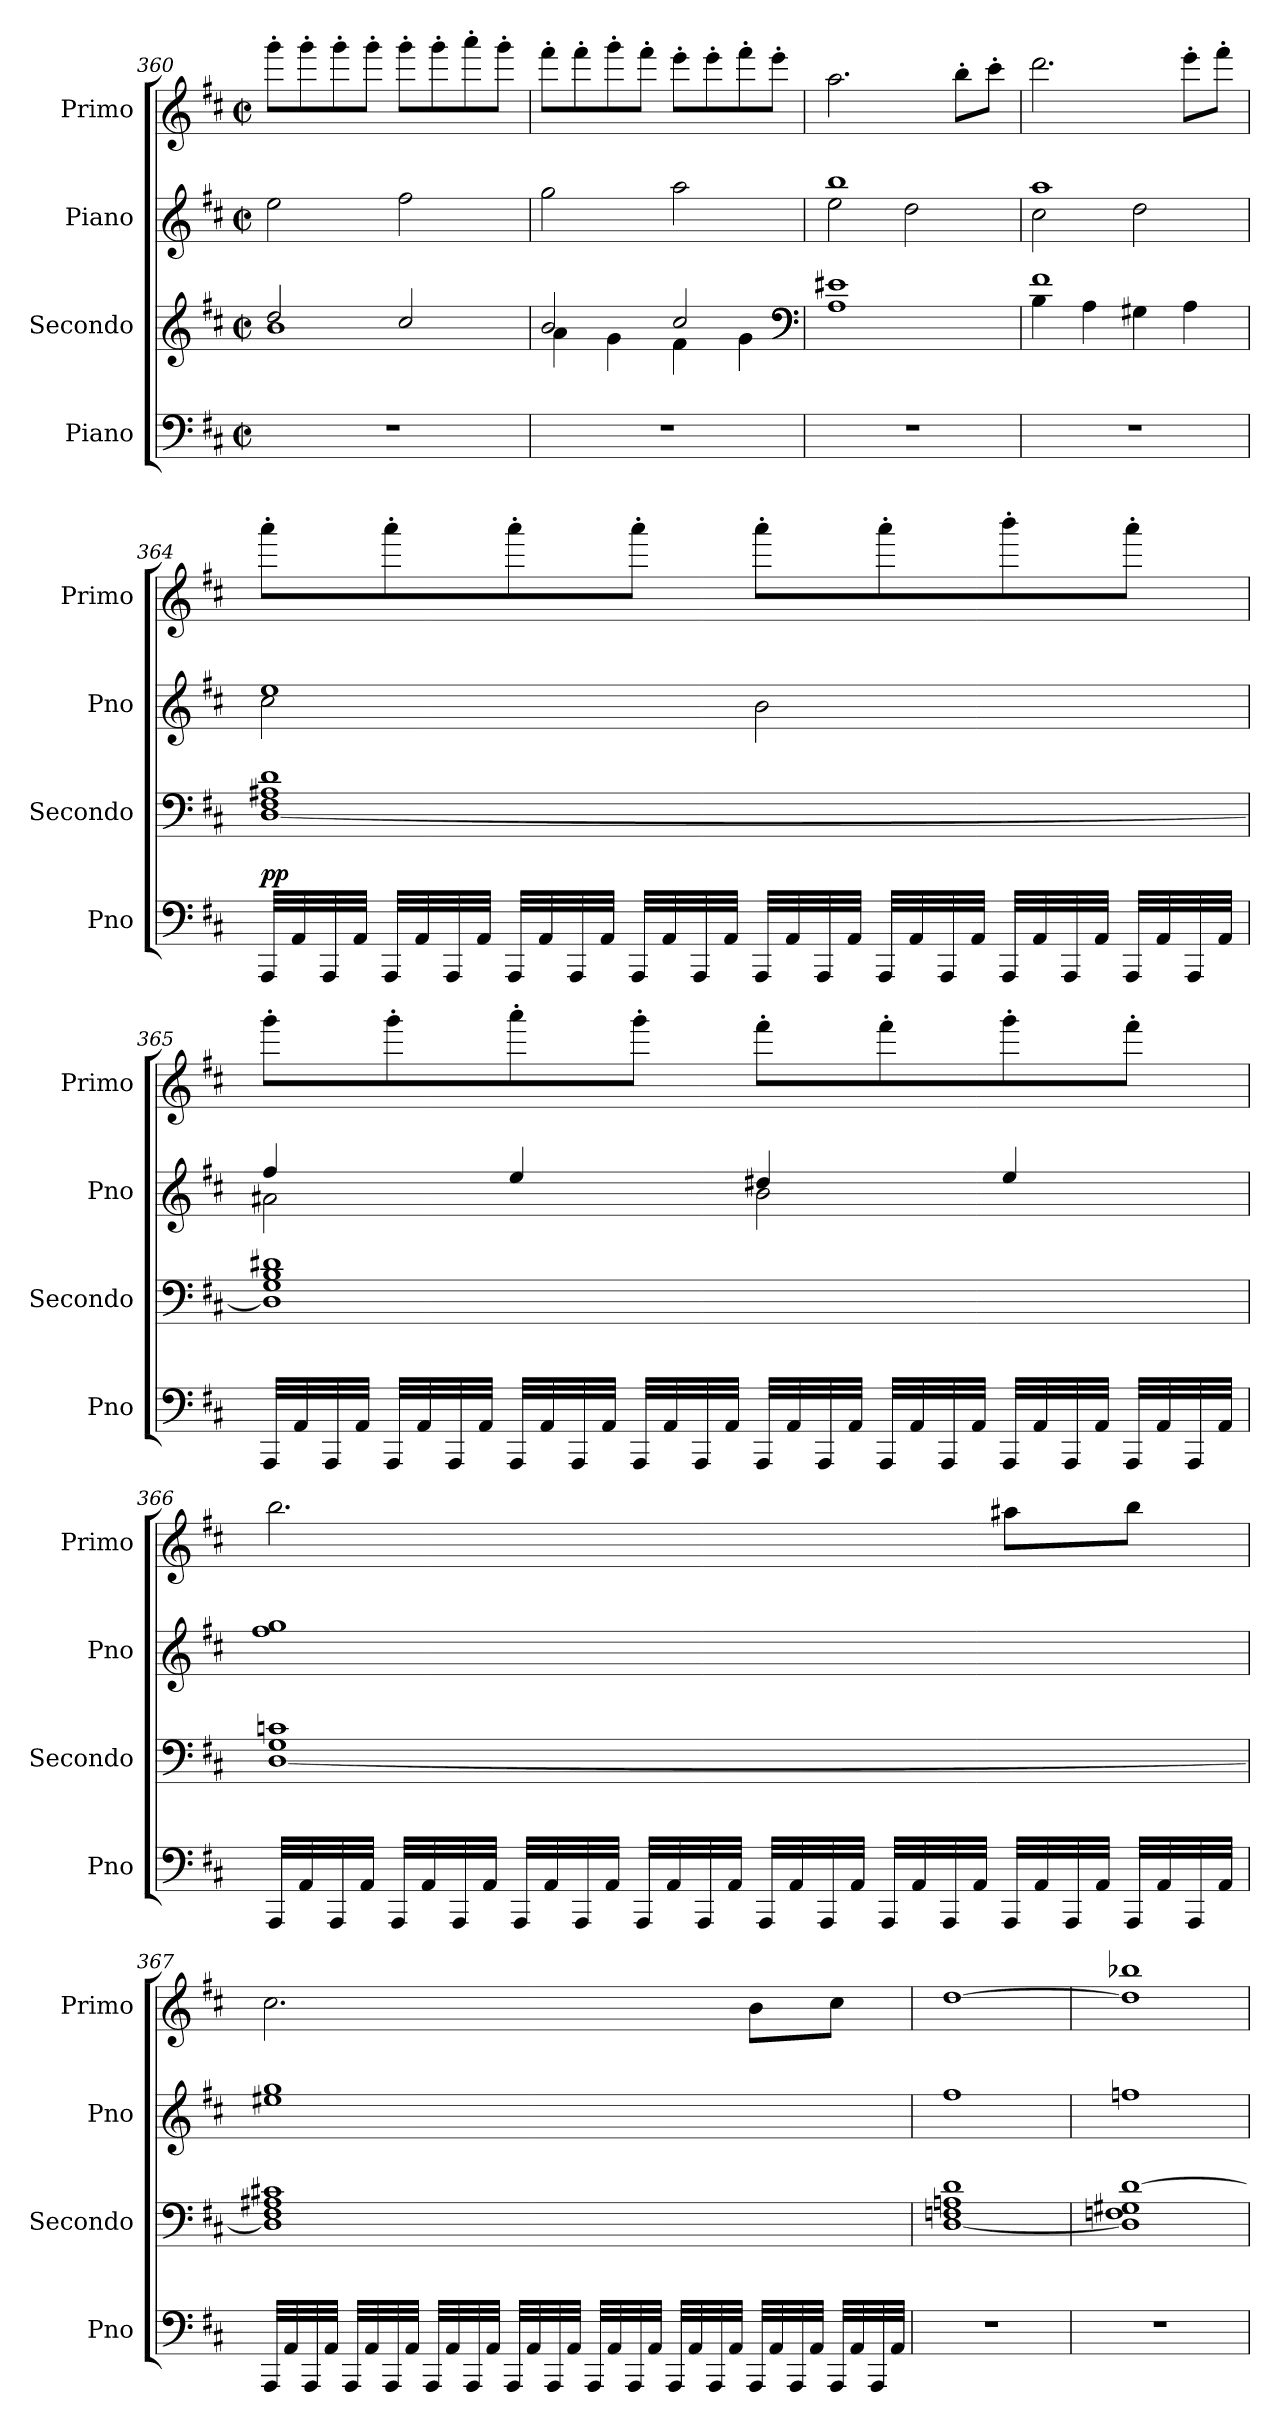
**kern	**dynam	**kern	**kern	**kern
*part4	*part4	*part3	*part2	*part1
*staff4	*staff4	*staff3	*staff2	*staff1
*I"Piano	*	*I"Secondo	*I"Piano	*I"Primo
*I'Pno	*	*I'Secondo	*I'Pno	*I'Primo
!!LO:PB:g=z
*clefF4	*	*clefG2	*clefG2	*clefG2
*k[f#c#]	*	*k[f#c#]	*k[f#c#]	*k[f#c#]
*D:	*	*D:	*D:	*D:
*M2/2	*	*M2/2	*M2/2	*M2/2
*met(c|)	*	*met(c|)	*met(c|)	*met(c|)
=360	=360	=360	=360	=360
*	*	*^	*	*
1r	.	2dd/	1b	2ee\	8ggg'\L
.	.	.	.	.	8ggg'\
.	.	.	.	.	8ggg'\
.	.	.	.	.	8ggg'\J
.	.	2cc#/	.	2ff#\	8ggg'\L
.	.	.	.	.	8ggg'\
.	.	.	.	.	8aaa'\
.	.	.	.	.	8ggg'\J
=361	=361	=361	=361	=361	=361
1r	.	2b/	4a\	2gg\	8fff#'\L
.	.	.	.	.	8fff#'\
.	.	.	4g\	.	8ggg'\
.	.	.	.	.	8fff#'\J
.	.	2cc#/	4f#\	2aa\	8eee'\L
.	.	.	.	.	8eee'\
.	.	.	4g\	.	8fff#'\
.	.	.	.	.	8eee'\J
*	*	*v	*v	*	*
*	*	*clefF4	*	*
=362	=362	=362	=362	=362
*	*	*	*^	*
1r	.	1A 1e#X	1bb	2ee\	2.aa\
.	.	.	.	2dd\	.
.	.	.	.	.	8bb'\L
.	.	.	.	.	8ccc#'\J
!!LO:PB:g=z
=363	=363	=363	=363	=363	=363
*	*	*^	*	*	*
1r	.	1f#	4B\	1aa	2cc#\	2.ddd\
.	.	.	4A\	.	.	.
.	.	.	4G#X\	.	2dd\	.
.	.	.	4A\	.	.	8eee'\L
.	.	.	.	.	.	8fff#'\J
*	*	*v	*v	*	*	*
=364	=364	=364	=364	=364	=364
!	!LO:DY:a	!	!	!	!
32AAA/LLL	pp	[1D 1F# 1A#X 1d	1ee	2cc#\	8aaa'\L
32AA/	.	.	.	.	.
32AAA/	.	.	.	.	.
32AA/JJJ	.	.	.	.	.
32AAA/LLL	.	.	.	.	8aaa'\
32AA/	.	.	.	.	.
32AAA/	.	.	.	.	.
32AA/JJJ	.	.	.	.	.
32AAA/LLL	.	.	.	.	8aaa'\
32AA/	.	.	.	.	.
32AAA/	.	.	.	.	.
32AA/JJJ	.	.	.	.	.
32AAA/LLL	.	.	.	.	8aaa'\J
32AA/	.	.	.	.	.
32AAA/	.	.	.	.	.
32AA/JJJ	.	.	.	.	.
32AAA/LLL	.	.	.	2b\	8aaa'\L
32AA/	.	.	.	.	.
32AAA/	.	.	.	.	.
32AA/JJJ	.	.	.	.	.
32AAA/LLL	.	.	.	.	8aaa'\
32AA/	.	.	.	.	.
32AAA/	.	.	.	.	.
32AA/JJJ	.	.	.	.	.
32AAA/LLL	.	.	.	.	8bbb'\
32AA/	.	.	.	.	.
32AAA/	.	.	.	.	.
32AA/JJJ	.	.	.	.	.
32AAA/LLL	.	.	.	.	8aaa'\J
32AA/	.	.	.	.	.
32AAA/	.	.	.	.	.
32AA/JJJ	.	.	.	.	.
!!LO:LB:g=z
=365	=365	=365	=365	=365	=365
32AAA/LLL	.	1D] 1G 1B 1d#X	4ff#/	2a#X\	8ggg'\L
32AA/	.	.	.	.	.
32AAA/	.	.	.	.	.
32AA/JJJ	.	.	.	.	.
32AAA/LLL	.	.	.	.	8ggg'\
32AA/	.	.	.	.	.
32AAA/	.	.	.	.	.
32AA/JJJ	.	.	.	.	.
32AAA/LLL	.	.	4ee/	.	8aaa'\
32AA/	.	.	.	.	.
32AAA/	.	.	.	.	.
32AA/JJJ	.	.	.	.	.
32AAA/LLL	.	.	.	.	8ggg'\J
32AA/	.	.	.	.	.
32AAA/	.	.	.	.	.
32AA/JJJ	.	.	.	.	.
32AAA/LLL	.	.	4dd#X/	2b\	8fff#'\L
32AA/	.	.	.	.	.
32AAA/	.	.	.	.	.
32AA/JJJ	.	.	.	.	.
32AAA/LLL	.	.	.	.	8fff#'\
32AA/	.	.	.	.	.
32AAA/	.	.	.	.	.
32AA/JJJ	.	.	.	.	.
32AAA/LLL	.	.	4ee/	.	8ggg'\
32AA/	.	.	.	.	.
32AAA/	.	.	.	.	.
32AA/JJJ	.	.	.	.	.
32AAA/LLL	.	.	.	.	8fff#'\J
32AA/	.	.	.	.	.
32AAA/	.	.	.	.	.
32AA/JJJ	.	.	.	.	.
*	*	*	*v	*v	*
!!LO:LB:g=z
=366	=366	=366	=366	=366
32AAA/LLL	.	[1D 1G 1cn	1ff# 1gg	2.bb\
32AA/	.	.	.	.
32AAA/	.	.	.	.
32AA/JJJ	.	.	.	.
32AAA/LLL	.	.	.	.
32AA/	.	.	.	.
32AAA/	.	.	.	.
32AA/JJJ	.	.	.	.
32AAA/LLL	.	.	.	.
32AA/	.	.	.	.
32AAA/	.	.	.	.
32AA/JJJ	.	.	.	.
32AAA/LLL	.	.	.	.
32AA/	.	.	.	.
32AAA/	.	.	.	.
32AA/JJJ	.	.	.	.
32AAA/LLL	.	.	.	.
32AA/	.	.	.	.
32AAA/	.	.	.	.
32AA/JJJ	.	.	.	.
32AAA/LLL	.	.	.	.
32AA/	.	.	.	.
32AAA/	.	.	.	.
32AA/JJJ	.	.	.	.
32AAA/LLL	.	.	.	8aa#X\L
32AA/	.	.	.	.
32AAA/	.	.	.	.
32AA/JJJ	.	.	.	.
32AAA/LLL	.	.	.	8bb\J
32AA/	.	.	.	.
32AAA/	.	.	.	.
32AA/JJJ	.	.	.	.
!!LO:PB:g=z
=367	=367	=367	=367	=367
32AAA/LLL	.	1D] 1F# 1A#X 1c#X	1ee#X 1gg	2.cc#\
32AA/	.	.	.	.
32AAA/	.	.	.	.
32AA/JJJ	.	.	.	.
32AAA/LLL	.	.	.	.
32AA/	.	.	.	.
32AAA/	.	.	.	.
32AA/JJJ	.	.	.	.
32AAA/LLL	.	.	.	.
32AA/	.	.	.	.
32AAA/	.	.	.	.
32AA/JJJ	.	.	.	.
32AAA/LLL	.	.	.	.
32AA/	.	.	.	.
32AAA/	.	.	.	.
32AA/JJJ	.	.	.	.
32AAA/LLL	.	.	.	.
32AA/	.	.	.	.
32AAA/	.	.	.	.
32AA/JJJ	.	.	.	.
32AAA/LLL	.	.	.	.
32AA/	.	.	.	.
32AAA/	.	.	.	.
32AA/JJJ	.	.	.	.
32AAA/LLL	.	.	.	8b\L
32AA/	.	.	.	.
32AAA/	.	.	.	.
32AA/JJJ	.	.	.	.
32AAA/LLL	.	.	.	8cc#\J
32AA/	.	.	.	.
32AAA/	.	.	.	.
32AA/JJJ	.	.	.	.
!!LO:PB:g=z
=368	=368	=368	=368	=368
1r	.	[1D 1Fn 1An 1d	1ff#	[1dd
=369	=369	=369	=369	=369
1r	.	1D] 1Fn 1G#X [1d	1ffn	1dd] 1bb-X
=	=	=	=	=
*-	*-	*-	*-	*-
